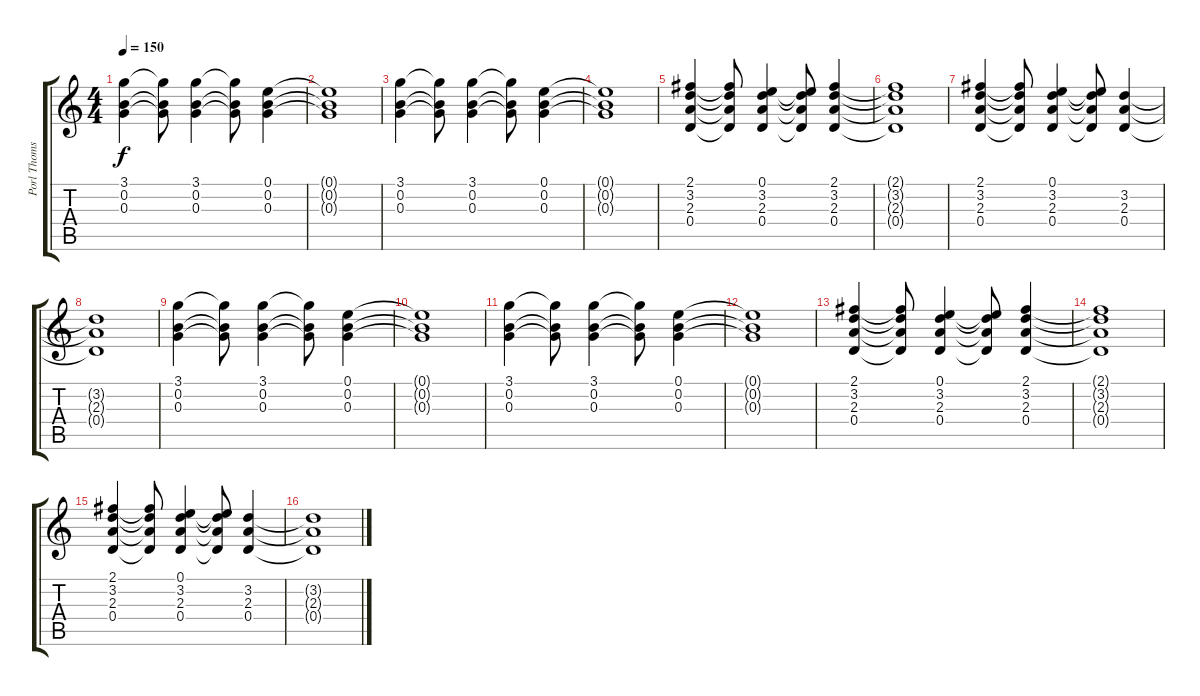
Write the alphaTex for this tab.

\track ("Porl Thomspon" "Porl Thoms") {instrument overdrivenguitar}
\staff {score tabs}
\tuning (E4 B3 G3 D3 A2 E2) {hide}
\ts (4 4)
\tempo 150
\clef g2
\ks c
(3.1 0.2 0.3).4{dy f} (3.1{t} 0.2{t} 0.3{t}).8 (3.1 0.2 0.3).4 (3.1{t} 0.2{t} 0.3{t}).8 (0.1 0.2 0.3).4 |
(0.1{t} 0.2{t} 0.3{t}).1 |
(3.1 0.2 0.3).4 (3.1{t} 0.2{t} 0.3{t}).8 (3.1 0.2 0.3).4 (3.1{t} 0.2{t} 0.3{t}).8 (0.1 0.2 0.3).4 |
(0.1{t} 0.2{t} 0.3{t}).1 |
(2.1 3.2 2.3 0.4).4 (2.1{t} 3.2{t} 2.3{t} 0.4{t}).8 (0.1 3.2 2.3 0.4).4 (0.1{t} 3.2{t} 2.3{t} 0.4{t}).8 (2.1 3.2 2.3 0.4).4 |
(2.1{t} 3.2{t} 2.3{t} 0.4{t}).1 |
(2.1 3.2 2.3 0.4).4 (2.1{t} 3.2{t} 2.3{t} 0.4{t}).8 (0.1 3.2 2.3 0.4).4 (0.1{t} 3.2{t} 2.3{t} 0.4{t}).8 (3.2 2.3 0.4).4 |
(3.2{t} 2.3{t} 0.4{t}).1 |
(3.1 0.2 0.3).4 (3.1{t} 0.2{t} 0.3{t}).8 (3.1 0.2 0.3).4 (3.1{t} 0.2{t} 0.3{t}).8 (0.1 0.2 0.3).4 |
(0.1{t} 0.2{t} 0.3{t}).1 |
(3.1 0.2 0.3).4 (3.1{t} 0.2{t} 0.3{t}).8 (3.1 0.2 0.3).4 (3.1{t} 0.2{t} 0.3{t}).8 (0.1 0.2 0.3).4 |
(0.1{t} 0.2{t} 0.3{t}).1 |
(2.1 3.2 2.3 0.4).4 (2.1{t} 3.2{t} 2.3{t} 0.4{t}).8 (0.1 3.2 2.3 0.4).4 (0.1{t} 3.2{t} 2.3{t} 0.4{t}).8 (2.1 3.2 2.3 0.4).4 |
(2.1{t} 3.2{t} 2.3{t} 0.4{t}).1 |
(2.1 3.2 2.3 0.4).4 (2.1{t} 3.2{t} 2.3{t} 0.4{t}).8 (0.1 3.2 2.3 0.4).4 (0.1{t} 3.2{t} 2.3{t} 0.4{t}).8 (3.2 2.3 0.4).4 |
(3.2{t} 2.3{t} 0.4{t}).1
